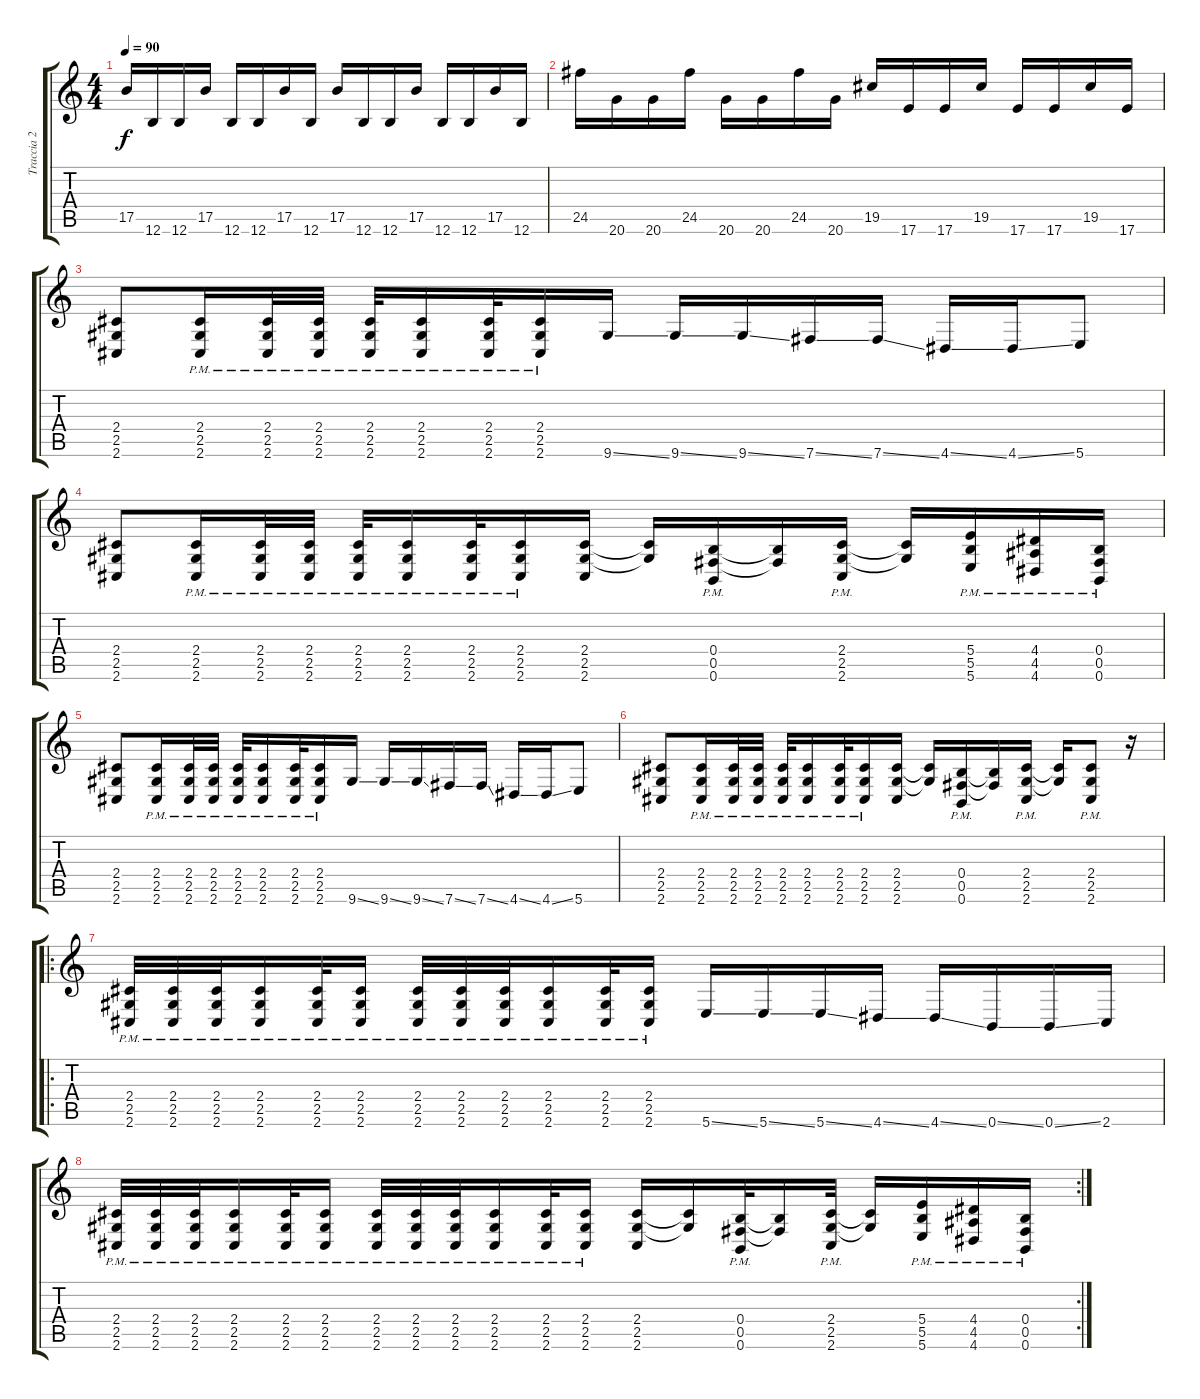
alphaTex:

\track ("Traccia 2" "Traccia 2") {instrument distortionguitar}
\staff {score tabs}
\tuning (Db4 Ab3 E3 B2 Gb2 B1) {hide}
\ts (4 4)
\tempo 90
\clef g2
\ks c
17.5.16{dy f} 12.6.16 12.6.16 17.5.16 12.6.16 12.6.16 17.5.16 12.6.16 17.5.16 12.6.16 12.6.16 17.5.16 12.6.16 12.6.16 17.5.16 12.6.16 |
24.5.16 20.6.16 20.6.16 24.5.16 20.6.16 20.6.16 24.5.16 20.6.16 19.5.16 17.6.16 17.6.16 19.5.16 17.6.16 17.6.16 19.5.16 17.6.16 |
(2.4 2.5 2.6).8 (2.4{pm} 2.5{pm} 2.6{pm}).16 (2.4{pm} 2.5{pm} 2.6{pm}).32 (2.4{pm} 2.5{pm} 2.6{pm}).32 (2.4{pm} 2.5{pm} 2.6{pm}).32 (2.4{pm} 2.5{pm} 2.6{pm}).16 (2.4{pm} 2.5{pm} 2.6{pm}).32 (2.4{pm} 2.5{pm} 2.6{pm}).16 9.6{ss}.16 9.6{ss}.16 9.6{ss}.16 7.6{ss}.16 7.6{ss}.16 4.6{ss}.16 4.6{ss}.16 5.6.8 |
(2.4 2.5 2.6).8 (2.4{pm} 2.5{pm} 2.6{pm}).16 (2.4{pm} 2.5{pm} 2.6{pm}).32 (2.4{pm} 2.5{pm} 2.6{pm}).32 (2.4{pm} 2.5{pm} 2.6{pm}).32 (2.4{pm} 2.5{pm} 2.6{pm}).16 (2.4{pm} 2.5{pm} 2.6{pm}).32 (2.4{pm} 2.5{pm} 2.6{pm}).16 (2.4 2.5 2.6).16 (2.4{t} 2.5{t}).16 (0.4{pm} 0.5{pm} 0.6).16 (0.4{t} 0.5{t}).16 (2.4{pm} 2.5{pm} 2.6{pm}).16 (2.4{t} 2.5{t}).16 (5.4{pm} 5.5{pm} 5.6{pm}).16 (4.4{pm} 4.5{pm} 4.6{pm}).16 (0.4{pm} 0.5{pm} 0.6{pm}).16 |
(2.4 2.5 2.6).8 (2.4{pm} 2.5{pm} 2.6{pm}).16 (2.4{pm} 2.5{pm} 2.6{pm}).32 (2.4{pm} 2.5{pm} 2.6{pm}).32 (2.4{pm} 2.5{pm} 2.6{pm}).32 (2.4{pm} 2.5{pm} 2.6{pm}).16 (2.4{pm} 2.5{pm} 2.6{pm}).32 (2.4{pm} 2.5{pm} 2.6{pm}).16 9.6{ss}.16 9.6{ss}.16 9.6{ss}.16 7.6{ss}.16 7.6{ss}.16 4.6{ss}.16 4.6{ss}.16 5.6.8 |
(2.4 2.5 2.6).8 (2.4{pm} 2.5{pm} 2.6{pm}).16 (2.4{pm} 2.5{pm} 2.6{pm}).32 (2.4{pm} 2.5{pm} 2.6{pm}).32 (2.4{pm} 2.5{pm} 2.6{pm}).32 (2.4{pm} 2.5{pm} 2.6{pm}).16 (2.4{pm} 2.5{pm} 2.6{pm}).32 (2.4{pm} 2.5{pm} 2.6{pm}).16 (2.4 2.5 2.6).16 (2.4{t} 2.5{t}).16 (0.4{pm} 0.5 0.6{pm}).16 (0.4{t} 0.5{t}).16 (2.4{pm} 2.5 2.6).16 (2.4{t} 2.5{t}).16 (2.4{pm} 2.5{pm} 2.6{pm}).8 r.16 |
\ro
(2.4{pm} 2.5{pm} 2.6{pm}).32 (2.4{pm} 2.5{pm} 2.6{pm}).32 (2.4{pm} 2.5{pm} 2.6{pm}).32 (2.4{pm} 2.5{pm} 2.6{pm}).16 (2.4{pm} 2.5{pm} 2.6{pm}).32 (2.4{pm} 2.5{pm} 2.6{pm}).16 (2.4{pm} 2.5{pm} 2.6{pm}).32 (2.4{pm} 2.5{pm} 2.6{pm}).32 (2.4{pm} 2.5{pm} 2.6{pm}).32 (2.4{pm} 2.5{pm} 2.6{pm}).16 (2.4{pm} 2.5{pm} 2.6{pm}).32 (2.4{pm} 2.5{pm} 2.6{pm}).16 5.6{ss}.16 5.6{ss}.16 5.6{ss}.16 4.6{ss}.16 4.6{ss}.16 0.6{ss}.16 0.6{ss}.16 2.6.16 |
\rc 2
(2.4{pm} 2.5{pm} 2.6{pm}).32 (2.4{pm} 2.5{pm} 2.6{pm}).32 (2.4{pm} 2.5{pm} 2.6{pm}).32 (2.4{pm} 2.5{pm} 2.6{pm}).16 (2.4{pm} 2.5{pm} 2.6{pm}).32 (2.4{pm} 2.5{pm} 2.6{pm}).16 (2.4{pm} 2.5{pm} 2.6{pm}).32 (2.4{pm} 2.5{pm} 2.6{pm}).32 (2.4{pm} 2.5{pm} 2.6{pm}).32 (2.4{pm} 2.5{pm} 2.6{pm}).16 (2.4{pm} 2.5{pm} 2.6{pm}).32 (2.4{pm} 2.5{pm} 2.6{pm}).16 (2.4 2.5 2.6).16 (2.4{t} 2.5{t}).16 (0.4{pm} 0.5{pm} 0.6).32 (0.4{t} 0.5{t}).16 (2.4{pm} 2.5{pm} 2.6{pm}).32 (2.4{t} 2.5{t}).16 (5.4{pm} 5.5{pm} 5.6{pm}).16 (4.4{pm} 4.5{pm} 4.6{pm}).16 (0.4{pm} 0.5{pm} 0.6{pm}).16
